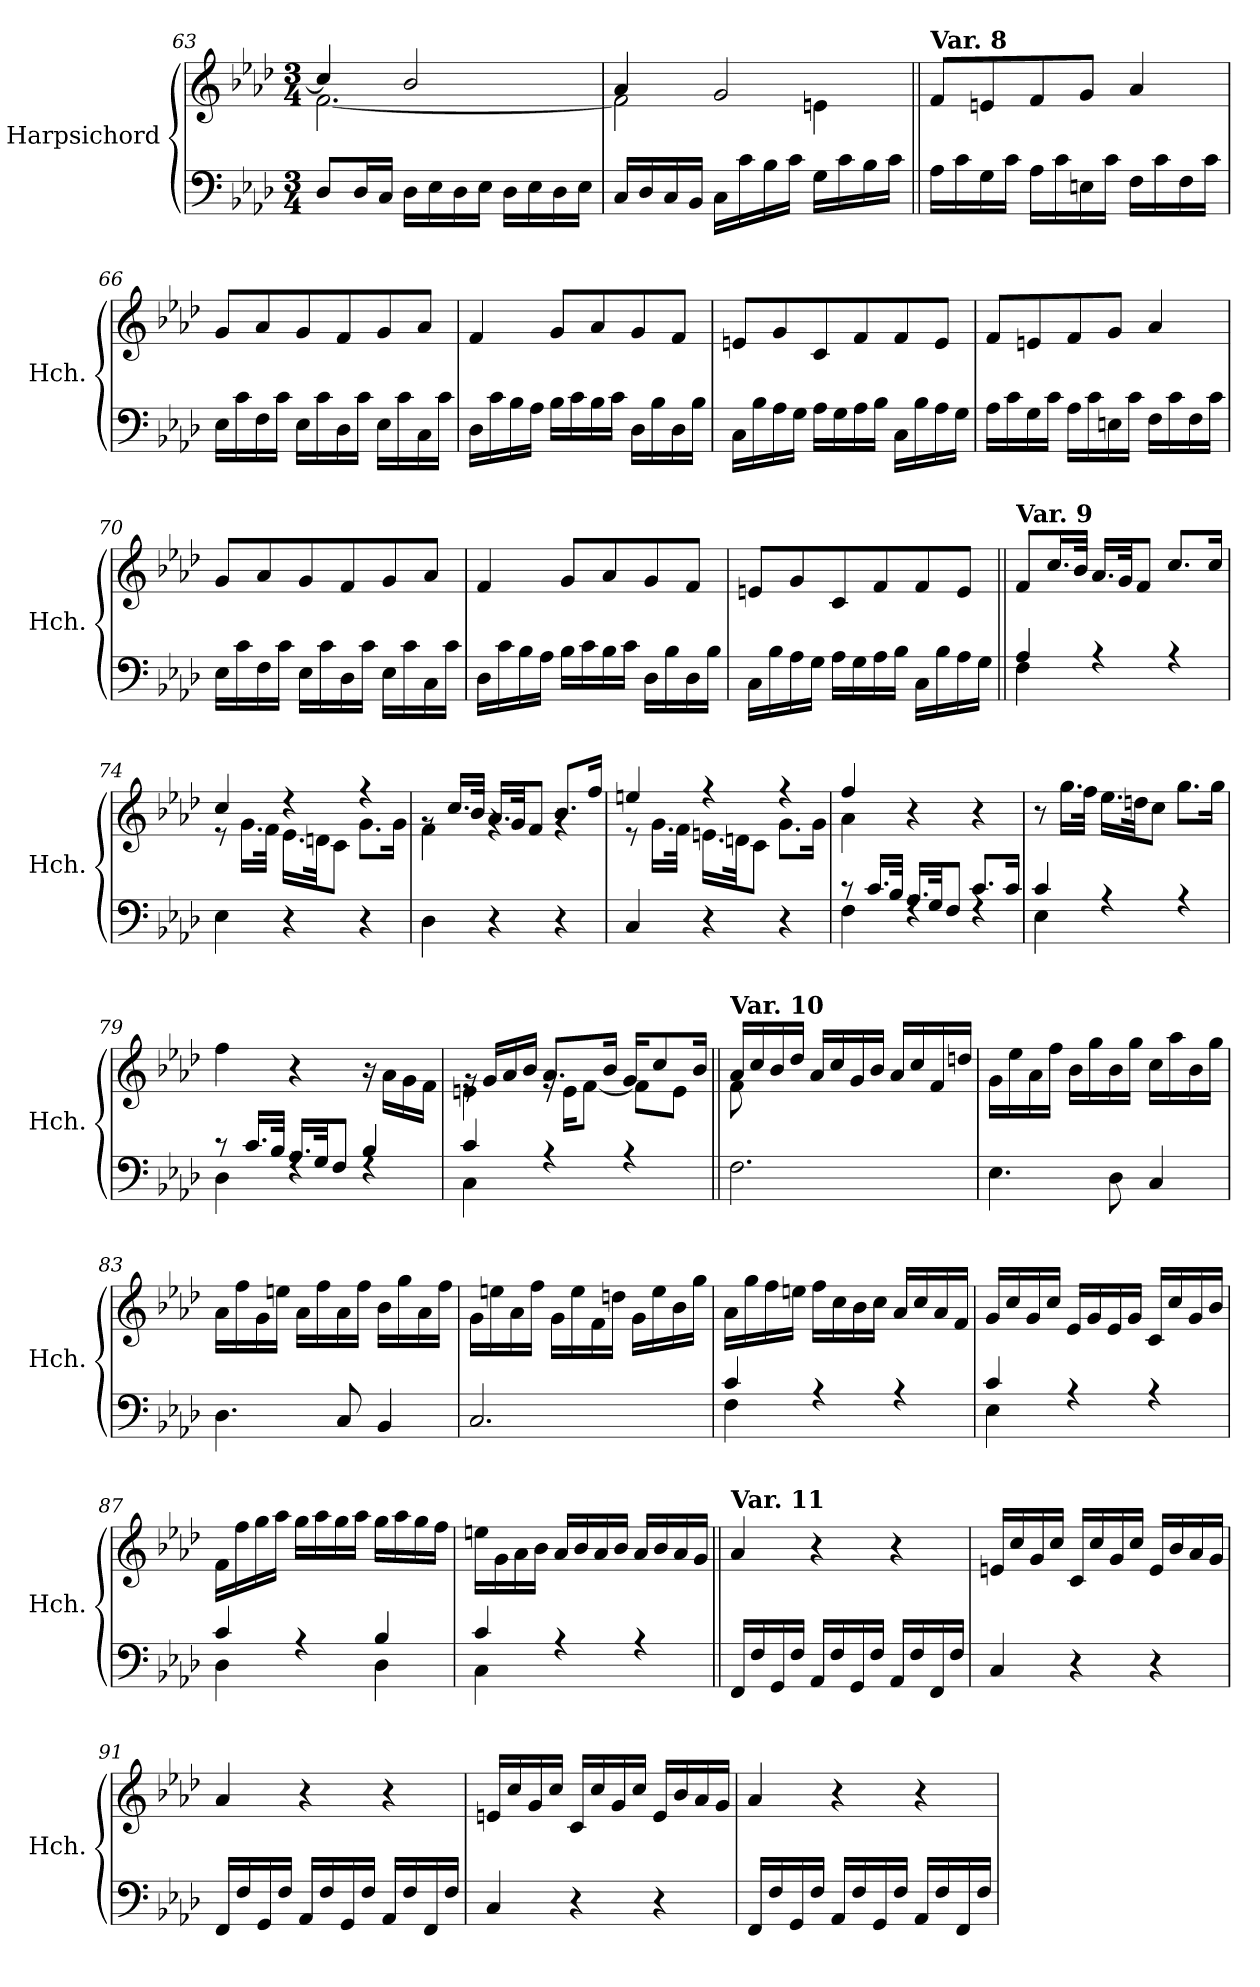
**kern	**kern
*part1	*part1
*staff2	*staff1
*I"Harpsichord	*
*I'Hch.	*
*clefF4	*clefG2
*k[b-e-a-d-]	*k[b-e-a-d-]
*A-:	*A-:
*M3/4	*M3/4
=63	=63
*	*^
8D-/L	4cc/]	[2.f\
16D-/L	.	.
16C/JJ	.	.
16D-\LL	2b-/	.
16E-\	.	.
16D-\	.	.
16E-\JJ	.	.
16D-\LL	.	.
16E-\	.	.
16D-\	.	.
16E-\JJ	.	.
=64	=64	=64
16C/LL	4a-/	2f\]
16D-/	.	.
16C/	.	.
16BB-/JJ	.	.
16C\LL	2g/	.
16c\	.	.
16B-\	.	.
16c\JJ	.	.
16G\LL	.	4en\
16c\	.	.
16B-\	.	.
16c\JJ	.	.
*	*v	*v
!!LO:PB:g=z
=65||	=65||
!	!LO:TX:a:B:t=Var. 8
16A-\LL	8f/L
16c\	.
16G\	8en/
16c\JJ	.
16A-\LL	8f/
16c\	.
16En\	8g/J
16c\JJ	.
16F\LL	4a-/
16c\	.
16F\	.
16c\JJ	.
=66	=66
16E-\LL	8g/L
16c\	.
16F\	8a-/
16c\JJ	.
16E-\LL	8g/
16c\	.
16D-\	8f/
16c\JJ	.
16E-\LL	8g/
16c\	.
16C\	8a-/J
16c\JJ	.
=67	=67
16D-\LL	4f/
16c\	.
16B-\	.
16A-\JJ	.
16B-\LL	8g/L
16c\	.
16B-\	8a-/
16c\JJ	.
16D-\LL	8g/
16B-\	.
16D-\	8f/J
16B-\JJ	.
=68	=68
16C\LL	8en/L
16B-\	.
16A-\	8g/
16G\JJ	.
16A-\LL	8c/
16G\	.
16A-\	8f/
16B-\JJ	.
16C\LL	8f/
16B-\	.
16A-\	8e/J
16G\JJ	.
!!LO:LB:g=z
=69	=69
16A-\LL	8f/L
16c\	.
16G\	8en/
16c\JJ	.
16A-\LL	8f/
16c\	.
16En\	8g/J
16c\JJ	.
16F\LL	4a-/
16c\	.
16F\	.
16c\JJ	.
=70	=70
16E-\LL	8g/L
16c\	.
16F\	8a-/
16c\JJ	.
16E-\LL	8g/
16c\	.
16D-\	8f/
16c\JJ	.
16E-\LL	8g/
16c\	.
16C\	8a-/J
16c\JJ	.
=71	=71
16D-\LL	4f/
16c\	.
16B-\	.
16A-\JJ	.
16B-\LL	8g/L
16c\	.
16B-\	8a-/
16c\JJ	.
16D-\LL	8g/
16B-\	.
16D-\	8f/J
16B-\JJ	.
=72	=72
16C\LL	8en/L
16B-\	.
16A-\	8g/
16G\JJ	.
16A-\LL	8c/
16G\	.
16A-\	8f/
16B-\JJ	.
16C\LL	8f/
16B-\	.
16A-\	8e/J
16G\JJ	.
!!LO:LB:g=z
=73||	=73||
*^	*
!	!	!LO:TX:a:B:t=Var. 9
4A-/	4F\	8f/L
.	.	16.cc/L
.	.	32b-/JJk
2ryy	4rA	16.a-/LL
.	.	32g/JK
.	.	8f/J
.	4rA	8.cc/L
.	.	16cc/Jk
*v	*v	*
=74	=74
*	*^
4E-\	4cc/	8r
.	.	16.g\LL
.	.	32f\JJk
4r	4r	16.e-\LL
.	.	32dn\JK
.	.	8c\J
4r	4r	8.g\L
.	.	16g\Jk
=75	=75	=75
4D-\	8rg	4f\
.	16.cc/LL	.
.	32b-/JJk	.
4r	16.a-/LL	4rg
.	32g/JK	.
.	8f/J	.
4r	8.b-/L	4rg
.	16ff/Jk	.
=76	=76	=76
4C/	4een/	8r
.	.	16.g\LL
.	.	32f\JJk
4r	4r	16.en\LL
.	.	32dn\JK
.	.	8c\J
4r	4r	8.g\L
.	.	16g\Jk
!!LO:LB:g=z	!!
=77	=77	=77
*^	*	*
8rc	4F\	4ff/	4a-\
16.c/LL	.	.	.
32B-/JJk	.	.	.
16.A-/LL	4rF	4r	2ryy
32G/JK	.	.	.
8F/J	.	.	.
8.c/L	4rF	4r	.
16c/Jk	.	.	.
*	*	*v	*v
=78	=78	=78
4c/	4E-\	8r
.	.	16.gg\LL
.	.	32ff\JJk
2ryy	4rA	16.ee-\LL
.	.	32ddn\JK
.	.	8cc\J
.	4rA	8.gg\L
.	.	16gg\Jk
=79	=79	=79
8rc	4D-\	4ff\
16.c/LL	.	.
32B-/JJk	.	.
16.A-/LL	4rF	4r
32G/JK	.	.
8F/J	.	.
4B-/	4rF	16r
.	.	16a-\LL
.	.	16g\
.	.	16f\JJ
=80	=80	=80
*	*	*^
4c/	4C\	16rg	4en\
.	.	16g/LL	.
.	.	16a-/	.
.	.	16b-/JJ	.
2ryy	4rA	8.a-/L	16rg
.	.	.	16e\KL
.	.	.	[8f\J
.	.	16b-/Jk	.
.	4rA	16g/KL	8f\L]
.	.	8cc/	.
.	.	.	8e\J
.	.	16b-/Jk	.
*v	*v	*	*
!!LO:LB:g=z	!!
=81||	=81||	=81||
!	!LO:TX:a:B:t=Var. 10	!
2.F\	16a-/LL	8f\
.	16cc/	.
.	16b-/	2ryy
.	16dd-/JJ	.
.	16a-/LL	.
.	16cc/	.
.	16g/	.
.	16b-/JJ	.
.	16a-/LL	.
.	16cc/	.
.	16f/	8ryy
.	16ddn/JJ	.
*	*v	*v
=82	=82
4.E-\	16g\LL
.	16ee-\
.	16a-\
.	16ff\JJ
.	16b-\LL
.	16gg\
8D-\	16b-\
.	16gg\JJ
4C/	16cc\LL
.	16aa-\
.	16b-\
.	16gg\JJ
=83	=83
4.D-\	16a-\LL
.	16ff\
.	16g\
.	16een\JJ
.	16a-\LL
.	16ff\
8C/	16a-\
.	16ff\JJ
4BB-/	16b-\LL
.	16gg\
.	16a-\
.	16ff\JJ
=84	=84
2.C/	16g\LL
.	16een\
.	16a-\
.	16ff\JJ
.	16g\LL
.	16ee\
.	16f\
.	16ddn\JJ
.	16g\LL
.	16ee\
.	16b-\
.	16gg\JJ
!!LO:LB:g=z
=85	=85
*^	*
4c/	4F\	16a-\LL
.	.	16gg\
.	.	16ff\
.	.	16een\JJ
2ryy	4rA	16ff\LL
.	.	16cc\
.	.	16b-\
.	.	16cc\JJ
.	4rA	16a-/LL
.	.	16cc/
.	.	16a-/
.	.	16f/JJ
=86	=86	=86
4c/	4E-\	16g/LL
.	.	16cc/
.	.	16g/
.	.	16cc/JJ
2ryy	4rA	16e-/LL
.	.	16g/
.	.	16e-/
.	.	16g/JJ
.	4rA	16c/LL
.	.	16cc/
.	.	16g/
.	.	16b-/JJ
=87	=87	=87
4c/	4D-\	16f\LL
.	.	16ff\
.	.	16gg\
.	.	16aa-\JJ
4ryy	4rA	16gg\LL
.	.	16aa-\
.	.	16gg\
.	.	16aa-\JJ
4B-/	4D-\	16gg\LL
.	.	16aa-\
.	.	16gg\
.	.	16ff\JJ
=88	=88	=88
4c/	4C\	16een\LL
.	.	16g\
.	.	16a-\
.	.	16b-\JJ
2ryy	4rA	16a-/LL
.	.	16b-/
.	.	16a-/
.	.	16b-/JJ
.	4rA	16a-/LL
.	.	16b-/
.	.	16a-/
.	.	16g/JJ
*v	*v	*
!!LO:LB:g=z
=89||	=89||
!	!LO:TX:a:B:t=Var. 11
16FF/LL	4a-/
16F/	.
16GG/	.
16F/JJ	.
16AA-/LL	4r
16F/	.
16GG/	.
16F/JJ	.
16AA-/LL	4r
16F/	.
16FF/	.
16F/JJ	.
=90	=90
4C/	16en/LL
.	16cc/
.	16g/
.	16cc/JJ
4r	16c/LL
.	16cc/
.	16g/
.	16cc/JJ
4r	16e/LL
.	16b-/
.	16a-/
.	16g/JJ
=91	=91
16FF/LL	4a-/
16F/	.
16GG/	.
16F/JJ	.
16AA-/LL	4r
16F/	.
16GG/	.
16F/JJ	.
16AA-/LL	4r
16F/	.
16FF/	.
16F/JJ	.
=92	=92
4C/	16en/LL
.	16cc/
.	16g/
.	16cc/JJ
4r	16c/LL
.	16cc/
.	16g/
.	16cc/JJ
4r	16e/LL
.	16b-/
.	16a-/
.	16g/JJ
!!LO:PB:g=z
=93	=93
16FF/LL	4a-/
16F/	.
16GG/	.
16F/JJ	.
16AA-/LL	4r
16F/	.
16GG/	.
16F/JJ	.
16AA-/LL	4r
16F/	.
16FF/	.
16F/JJ	.
=	=
*-	*-
